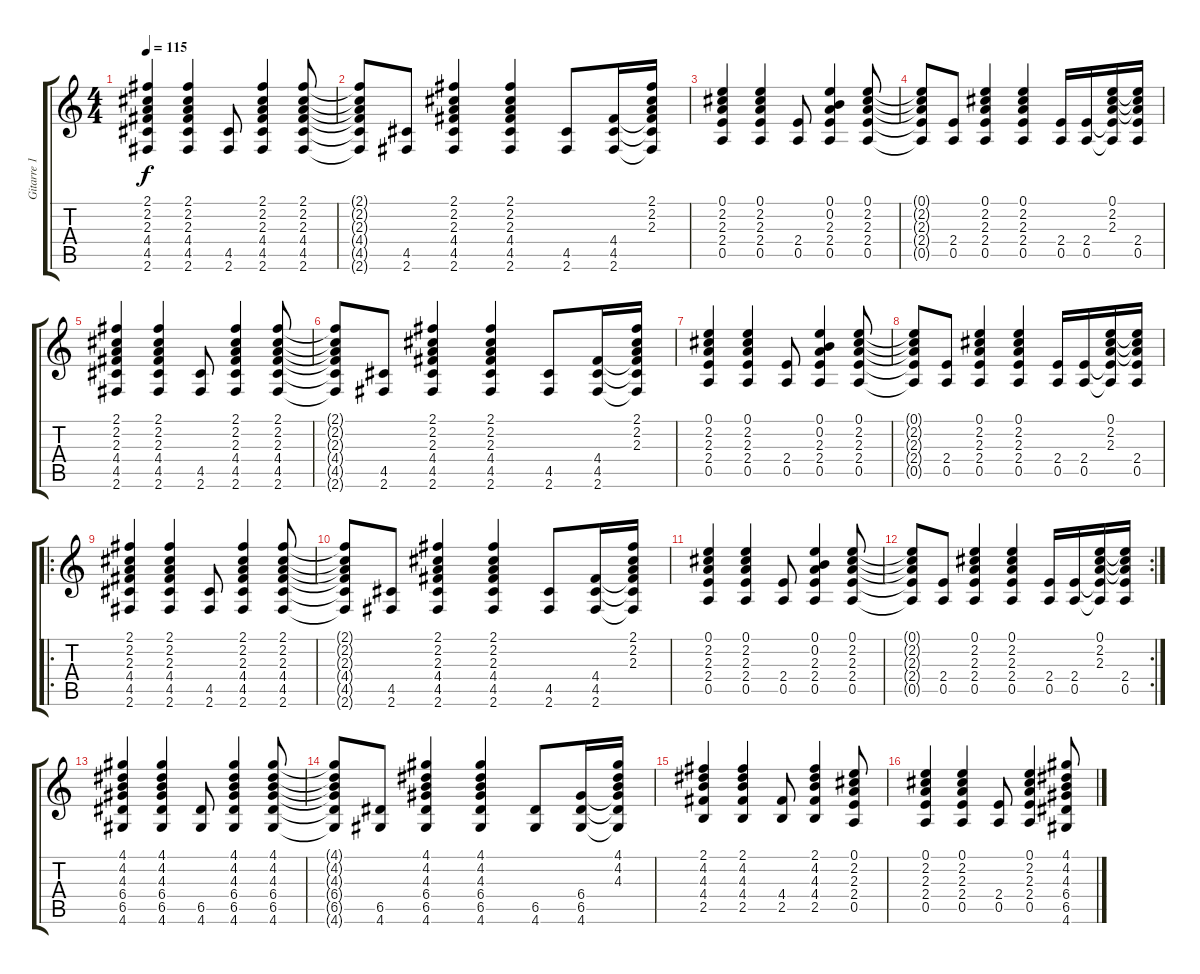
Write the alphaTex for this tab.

\track ("Gitarre 1" "Gitarre 1") {instrument acousticguitarsteel}
\staff {score tabs}
\tuning (E4 B3 G3 D3 A2 E2) {hide}
\ts (4 4)
\tempo 115
\clef g2
\ks c
(2.1 2.2 2.3 4.4 4.5 2.6).4{dy f instrument acousticguitarsteel} (2.1 2.2 2.3 4.4 4.5 2.6).4 (4.5 2.6).8 (2.1 2.2 2.3 4.4 4.5 2.6).4 (2.1 2.2 2.3 4.4 4.5 2.6).8 |
(2.1{t} 2.2{t} 2.3{t} 4.4{t} 4.5{t} 2.6{t}).8 (4.5 2.6).8 (2.1 2.2 2.3 4.4 4.5 2.6).4 (2.1 2.2 2.3 4.4 4.5 2.6).4 (4.5 2.6).8 (4.4 4.5 2.6).16 (2.1 2.2 2.3 4.4{t} 4.5{t} 2.6{t}).16 |
(0.1 2.2 2.3 2.4 0.5).4 (0.1 2.2 2.3 2.4 0.5).4 (2.4 0.5).8 (0.1 0.2 2.3 2.4 0.5).4 (0.1 2.2 2.3 2.4 0.5).8 |
(0.1{t} 2.2{t} 2.3{t} 2.4{t} 0.5{t}).8 (2.4 0.5).8 (0.1 2.2 2.3 2.4 0.5).4 (0.1 2.2 2.3 2.4 0.5).4 (2.4 0.5).16 (2.4 0.5).16 (0.1 2.2 2.3 2.4{t} 0.5{t}).16 (0.1{t} 2.2{t} 2.3{t} 2.4 0.5).16 |
(2.1 2.2 2.3 4.4 4.5 2.6).4 (2.1 2.2 2.3 4.4 4.5 2.6).4 (4.5 2.6).8 (2.1 2.2 2.3 4.4 4.5 2.6).4 (2.1 2.2 2.3 4.4 4.5 2.6).8 |
(2.1{t} 2.2{t} 2.3{t} 4.4{t} 4.5{t} 2.6{t}).8 (4.5 2.6).8 (2.1 2.2 2.3 4.4 4.5 2.6).4 (2.1 2.2 2.3 4.4 4.5 2.6).4 (4.5 2.6).8 (4.4 4.5 2.6).16 (2.1 2.2 2.3 4.4{t} 4.5{t} 2.6{t}).16 |
(0.1 2.2 2.3 2.4 0.5).4 (0.1 2.2 2.3 2.4 0.5).4 (2.4 0.5).8 (0.1 0.2 2.3 2.4 0.5).4 (0.1 2.2 2.3 2.4 0.5).8 |
(0.1{t} 2.2{t} 2.3{t} 2.4{t} 0.5{t}).8 (2.4 0.5).8 (0.1 2.2 2.3 2.4 0.5).4 (0.1 2.2 2.3 2.4 0.5).4 (2.4 0.5).16 (2.4 0.5).16 (0.1 2.2 2.3 2.4{t} 0.5{t}).16 (0.1{t} 2.2{t} 2.3{t} 2.4 0.5).16 |
\ro
(2.1 2.2 2.3 4.4 4.5 2.6).4 (2.1 2.2 2.3 4.4 4.5 2.6).4 (4.5 2.6).8 (2.1 2.2 2.3 4.4 4.5 2.6).4 (2.1 2.2 2.3 4.4 4.5 2.6).8 |
(2.1{t} 2.2{t} 2.3{t} 4.4{t} 4.5{t} 2.6{t}).8 (4.5 2.6).8 (2.1 2.2 2.3 4.4 4.5 2.6).4 (2.1 2.2 2.3 4.4 4.5 2.6).4 (4.5 2.6).8 (4.4 4.5 2.6).16 (2.1 2.2 2.3 4.4{t} 4.5{t} 2.6{t}).16 |
(0.1 2.2 2.3 2.4 0.5).4 (0.1 2.2 2.3 2.4 0.5).4 (2.4 0.5).8 (0.1 0.2 2.3 2.4 0.5).4 (0.1 2.2 2.3 2.4 0.5).8 |
\rc 2
(0.1{t} 2.2{t} 2.3{t} 2.4{t} 0.5{t}).8 (2.4 0.5).8 (0.1 2.2 2.3 2.4 0.5).4 (0.1 2.2 2.3 2.4 0.5).4 (2.4 0.5).16 (2.4 0.5).16 (0.1 2.2 2.3 2.4{t} 0.5{t}).16 (0.1{t} 2.2{t} 2.3{t} 2.4 0.5).16 |
(4.1 4.2 4.3 6.4 6.5 4.6).4 (4.1 4.2 4.3 6.4 6.5 4.6).4 (6.5 4.6).8 (4.1 4.2 4.3 6.4 6.5 4.6).4 (4.1 4.2 4.3 6.4 6.5 4.6).8 |
(4.1{t} 4.2{t} 4.3{t} 6.4{t} 6.5{t} 4.6{t}).8 (6.5 4.6).8 (4.1 4.2 4.3 6.4 6.5 4.6).4 (4.1 4.2 4.3 6.4 6.5 4.6).4 (6.5 4.6).8 (6.4 6.5 4.6).16 (4.1 4.2 4.3 6.4{t} 6.5{t} 4.6{t}).16 |
(2.1 4.2 4.3 4.4 2.5).4 (2.1 4.2 4.3 4.4 2.5).4 (4.4 2.5).8 (2.1 4.2 4.3 4.4 2.5).4 (0.1 2.2 2.3 2.4 0.5).8 |
(0.1 2.2 2.3 2.4 0.5).4 (0.1 2.2 2.3 2.4 0.5).4 (2.4 0.5).8 (0.1 2.2 2.3 2.4 0.5).4 (4.1 4.2 4.3 6.4 6.5 4.6).8
